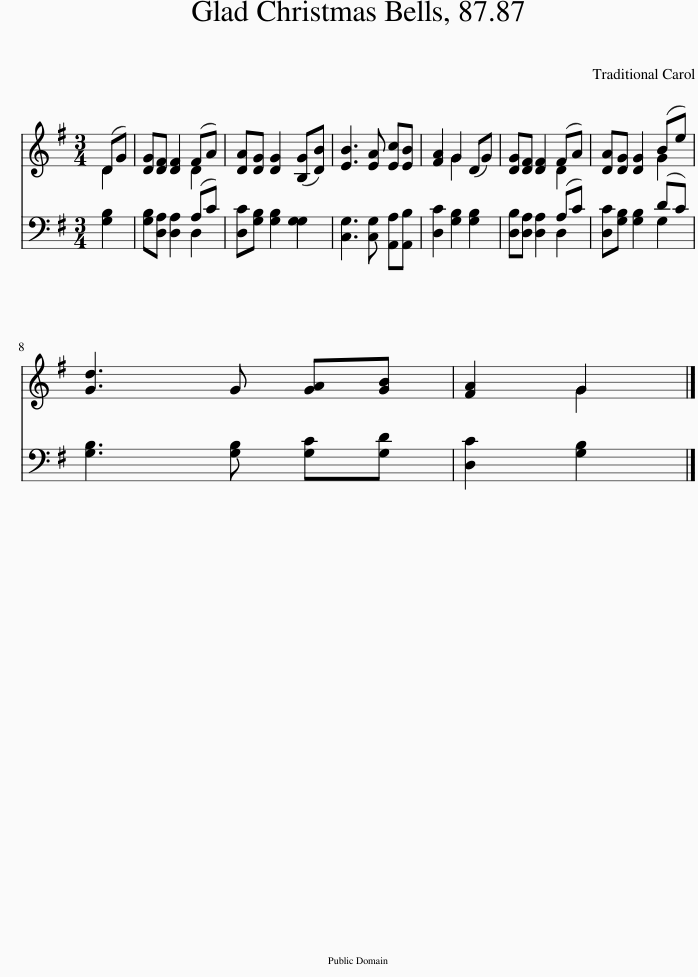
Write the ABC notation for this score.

X:1
%%score ( 1 2 ) ( 3 4 )
L:1/8
M:3/4
I:linebreak $
K:G
V:1 treble
V:2 treble
V:3 bass
V:4 bass
V:1
 (DG) | [DG][DF] [DF]2 (FA) | [DA][DG] [DG]2 ([B,G][DB]) | [EB]3 [EA] [Ec][EB] | [FA]2 G2 (DG) | %5
 [DG][DF] [DF]2 (FA) | [DA][DG] [DG]2 (Be) |$ [Gd]3 G [GA][GB] | [FA]2 G2 |] %9
V:2
 D2 | x4 D2 | x6 | x6 | x2 G2 x2 | %5
 x4 D2 | x4 G2 |$ x6 | x2 G2 |] %9
V:3
 [G,B,]2 | [G,B,][D,A,] [D,A,]2 (A,C) | [D,C][G,B,] [G,B,]2 G,2 | [C,G,]3 [C,G,] [A,,A,][A,,B,] | [D,C]2 [G,B,]2 [G,B,]2 | %5
 [D,B,][D,A,] [D,A,]2 (A,C) | [D,C][G,B,] [G,B,]2 (DC) |$ [G,B,]3 [G,B,] [G,C][G,D] | [D,C]2 [G,B,]2 |] %9
V:4
 x2 | x4 D,2 | x4 G,2 | x6 | x6 | %5
 x4 D,2 | x4 G,2 |$ x6 | x4 |] %9
